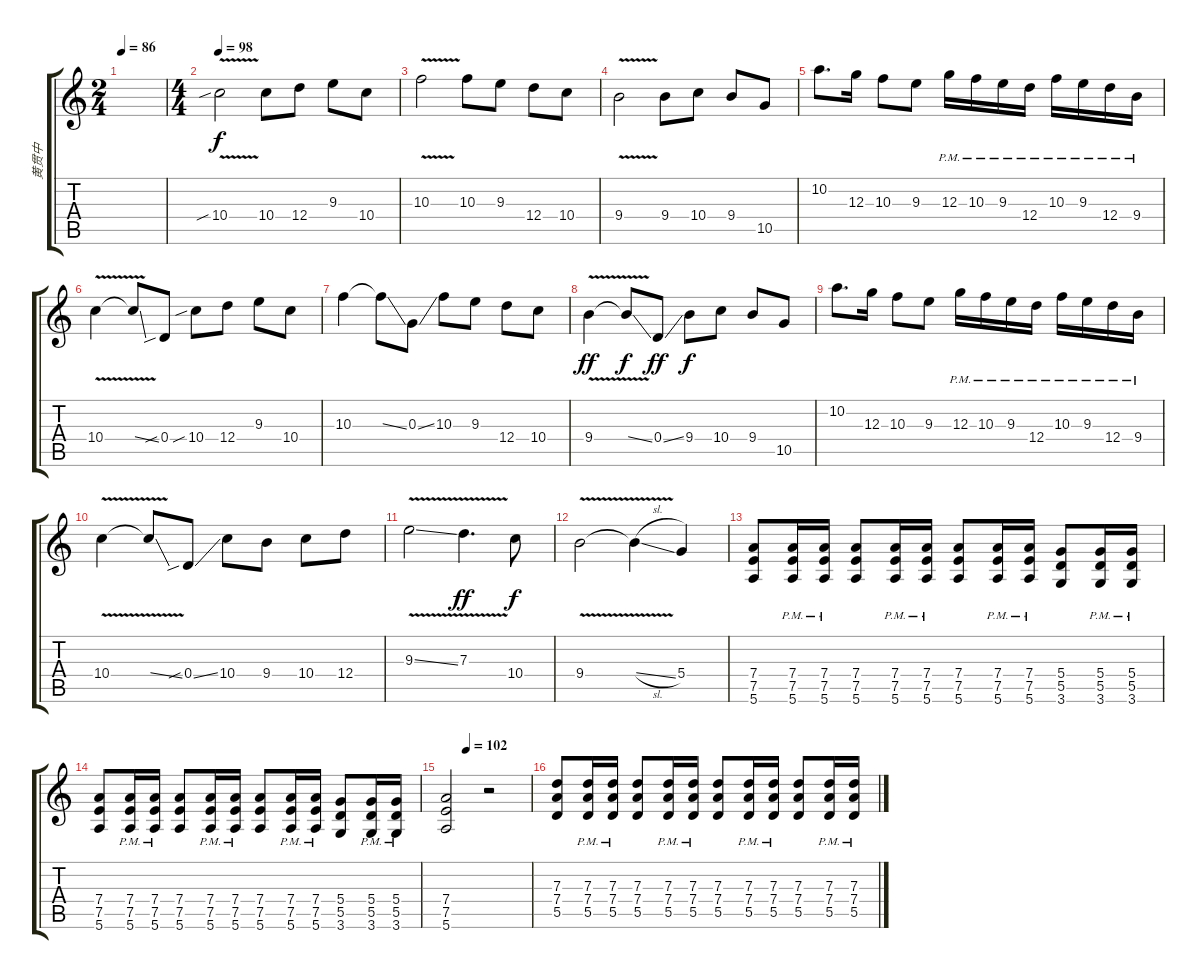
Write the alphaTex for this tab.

\track ("黄贯中" "黄贯中") {instrument distortionguitar}
\staff {score tabs}
\tuning (E4 B3 G3 D3 A2 E2) {hide}
\ts (2 4)
\tempo 86
\tempo 102
\tempo 86
\clef g2
\ks c
|
\ts (4 4)
\tempo 98
10.4{v sib}.2 10.4.8 12.4.8 9.3.8 10.4.8 |
10.3{v}.2 10.3.8 9.3.8 12.4.8 10.4.8{txt ""} |
9.4{v}.2 9.4.8 10.4.8 9.4.8 10.5.8 |
10.2.8{d} 12.3.16 10.3.8 9.3.8 12.3{pm}.16 10.3{pm}.16 9.3{pm}.16 12.4{pm}.16 10.3{pm}.16 9.3{pm}.16 12.4{pm}.16 9.4{pm}.16 |
10.4{v}.4 10.4{ss t}.8 0.4{sib}.8 10.4{sib}.8 12.4.8 9.3.8 10.4.8 |
10.3.4 10.3{ss t}.8 0.3{ss}.8 10.3.8 9.3.8 12.4.8 10.4.8 |
9.4{v}.4{dy ff} 9.4{ss t}.8{dy f} 0.4{ss}.8{dy ff} 9.4.8{dy f} 10.4.8 9.4.8 10.5.8 |
10.2.8{d} 12.3.16 10.3.8 9.3.8 12.3{pm}.16 10.3{pm}.16 9.3{pm}.16 12.4{pm}.16 10.3{pm}.16 9.3{pm}.16 12.4{pm}.16 9.4{pm}.16 |
10.4{v}.4 10.4{ss t}.8 0.4{sib ss}.8 10.4.8 9.4.8 10.4.8 12.4.8 |
9.3{v ss}.2 7.3{v}.4{d dy ff} 10.4.8{dy f} |
9.4{v}.2 9.4{sl t}.4 5.4.4 |
(7.4 7.5 5.6).8 (7.4{pm} 7.5{pm} 5.6{pm}).16 (7.4{pm} 7.5{pm} 5.6{pm}).16 (7.4 7.5 5.6).8 (7.4{pm} 7.5{pm} 5.6{pm}).16 (7.4{pm} 7.5{pm} 5.6{pm}).16 (7.4 7.5 5.6).8 (7.4{pm} 7.5{pm} 5.6{pm}).16 (7.4{pm} 7.5{pm} 5.6{pm}).16 (5.4 5.5 3.6).8 (5.4{pm} 5.5{pm} 3.6{pm}).16 (5.4{pm} 5.5{pm} 3.6{pm}).16 |
(7.4 7.5 5.6).8 (7.4{pm} 7.5{pm} 5.6{pm}).16 (7.4{pm} 7.5{pm} 5.6{pm}).16 (7.4 7.5 5.6).8 (7.4{pm} 7.5{pm} 5.6{pm}).16 (7.4{pm} 7.5{pm} 5.6{pm}).16 (7.4 7.5 5.6).8 (7.4{pm} 7.5{pm} 5.6{pm}).16 (7.4{pm} 7.5{pm} 5.6{pm}).16 (5.4 5.5 3.6).8 (5.4{pm} 5.5{pm} 3.6{pm}).16 (5.4{pm} 5.5{pm} 3.6{pm}).16 |
\tempo (102 0.25)
(7.4 7.5 5.6).2 r.2 |
(7.3 7.4 5.5).8{volume 10} (7.3{pm} 7.4{pm} 5.5{pm}).16 (7.3{pm} 7.4{pm} 5.5{pm}).16 (7.3 7.4 5.5).8 (7.3{pm} 7.4{pm} 5.5{pm}).16 (7.3{pm} 7.4{pm} 5.5{pm}).16 (7.3 7.4 5.5).8 (7.3{pm} 7.4{pm} 5.5{pm}).16 (7.3{pm} 7.4{pm} 5.5{pm}).16 (7.3 7.4 5.5).8 (7.3{pm} 7.4{pm} 5.5{pm}).16 (7.3{pm} 7.4{pm} 5.5{pm}).16
